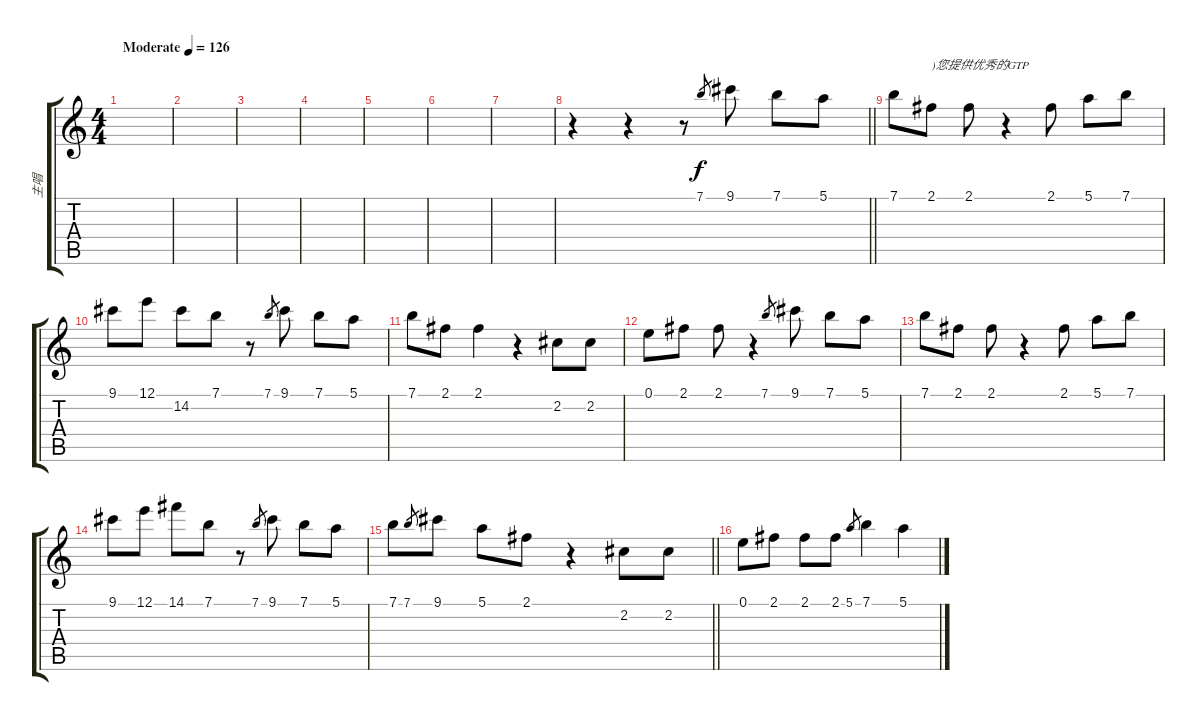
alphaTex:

\track ("主唱" "主唱") {instrument acousticguitarnylon}
\staff {score tabs}
\tuning (E4 B3 G3 D3 A2 E2) {hide}
\ts (4 4)
\tempo (126 "Moderate")
\clef g2
\ks c
|
|
|
|
|
|
|
\barLineRight lightlight
r.4 r.4 r.8 7.1.8{gr} 9.1.8 7.1.8 5.1.8 |
7.1.8 2.1.8{txt ")您提供优秀的GTP"} 2.1.8 r.4 2.1.8 5.1.8 7.1.8 |
9.1.8 12.1.8 14.2.8 7.1.8 r.8 7.1.8{gr} 9.1.8 7.1.8 5.1.8 |
7.1.8 2.1.8 2.1.4 r.4 2.2.8 2.2.8 |
0.1.8 2.1.8 2.1.8 r.4 7.1.8{gr} 9.1.8 7.1.8 5.1.8 |
7.1.8 2.1.8 2.1.8 r.4 2.1.8 5.1.8 7.1.8 |
9.1.8 12.1.8 14.1.8 7.1.8 r.8 7.1.8{gr} 9.1.8 7.1.8 5.1.8 |
\barLineRight lightlight
7.1.8 7.1.8{gr} 9.1.8 5.1.8 2.1.8 r.4 2.2.8 2.2.8 |
\section ("" "")
0.1.8 2.1.8 2.1.8 2.1.8 5.1.8{gr} 7.1.4 5.1.4
